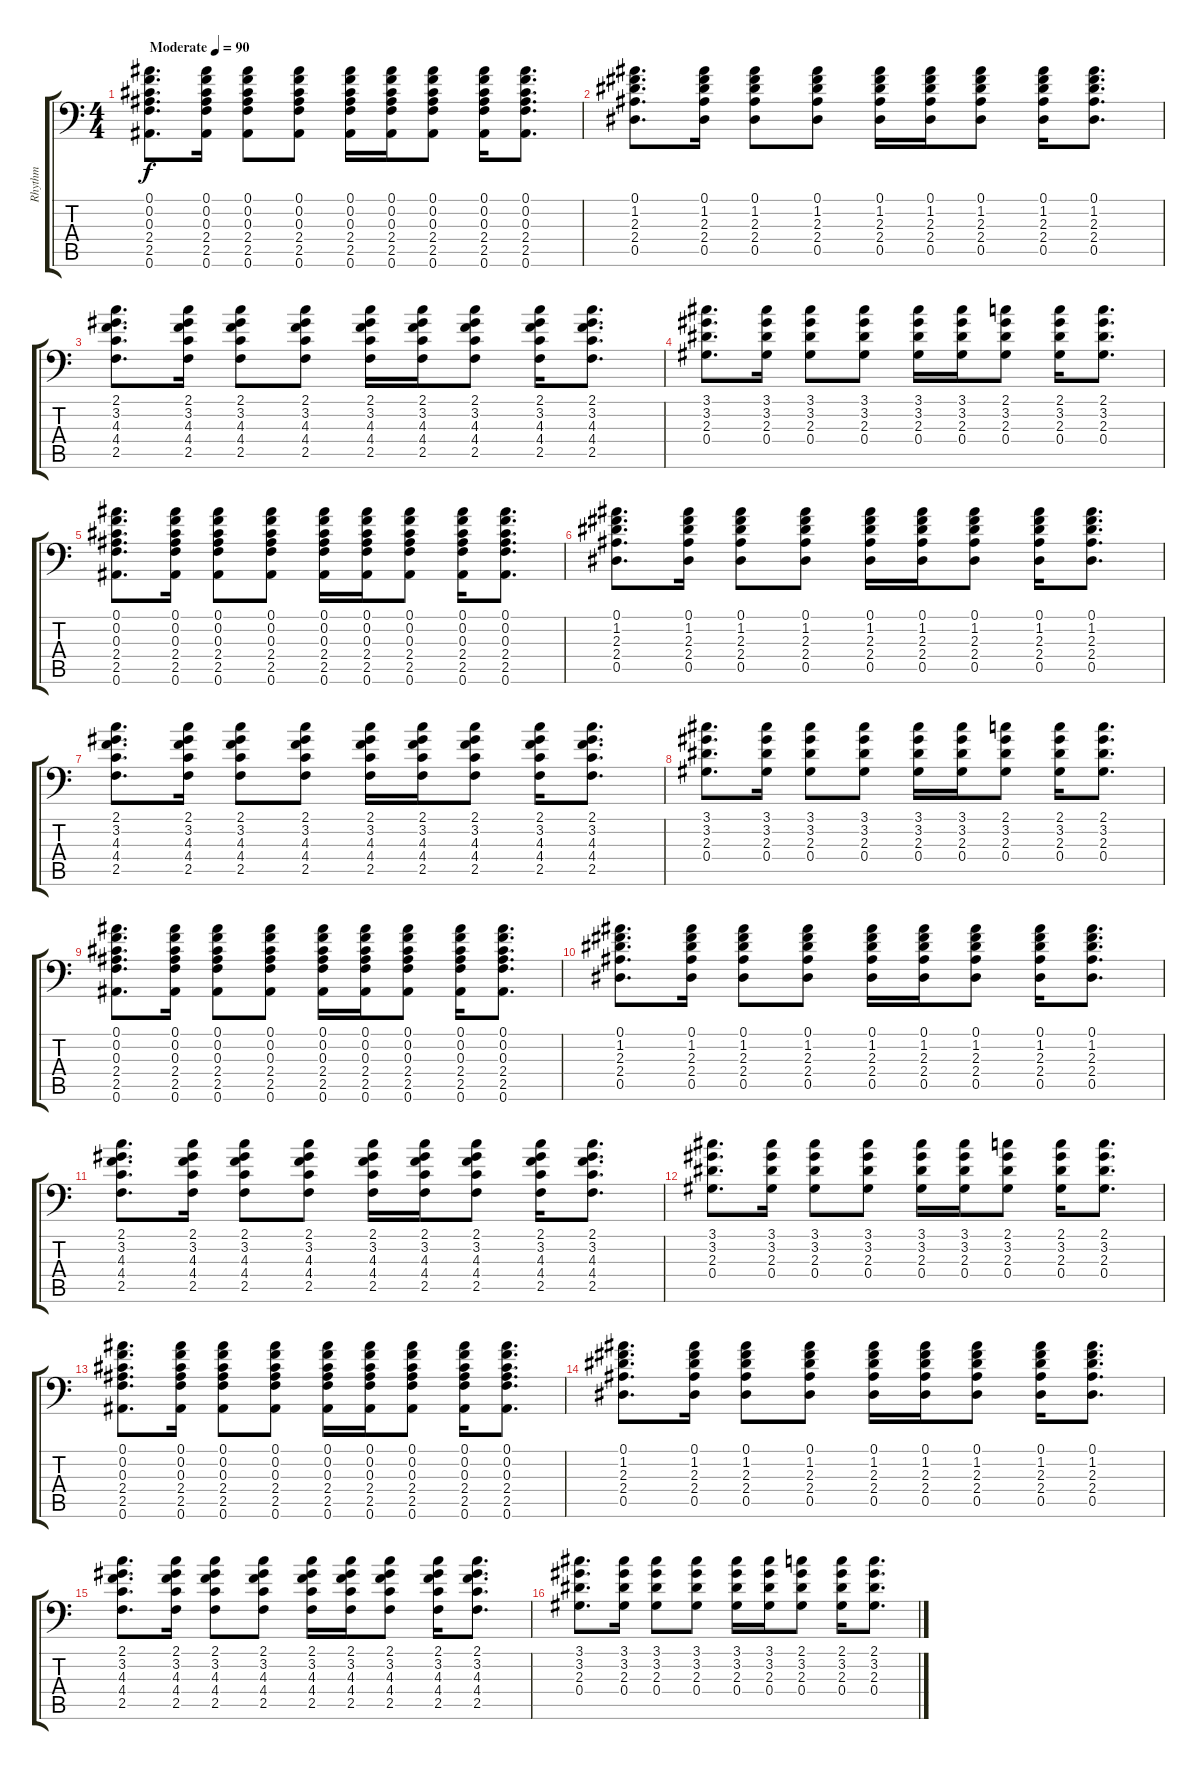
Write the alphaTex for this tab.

\track ("Rhythm" "Rhythm") {instrument acousticguitarsteel}
\staff {score tabs}
\tuning (Bb3 F3 Db3 Ab2 Eb2 Bb1) {hide}
\ts (4 4)
\tempo (90 "Moderate")
\clef f4
\ks c
(0.1 0.2 0.3 2.4 2.5 0.6).8{d dy f instrument acousticguitarsteel} (0.1 0.2 0.3 2.4 2.5 0.6).16 (0.1 0.2 0.3 2.4 2.5 0.6).8 (0.1 0.2 0.3 2.4 2.5 0.6).8 (0.1 0.2 0.3 2.4 2.5 0.6).16 (0.1 0.2 0.3 2.4 2.5 0.6).16 (0.1 0.2 0.3 2.4 2.5 0.6).8 (0.1 0.2 0.3 2.4 2.5 0.6).16 (0.1 0.2 0.3 2.4 2.5 0.6).8{d} |
(0.1 1.2 2.3 2.4 0.5).8{d} (0.1 1.2 2.3 2.4 0.5).16 (0.1 1.2 2.3 2.4 0.5).8 (0.1 1.2 2.3 2.4 0.5).8 (0.1 1.2 2.3 2.4 0.5).16 (0.1 1.2 2.3 2.4 0.5).16 (0.1 1.2 2.3 2.4 0.5).8 (0.1 1.2 2.3 2.4 0.5).16 (0.1 1.2 2.3 2.4 0.5).8{d} |
(2.1 3.2 4.3 4.4 2.5).8{d} (2.1 3.2 4.3 4.4 2.5).16 (2.1 3.2 4.3 4.4 2.5).8 (2.1 3.2 4.3 4.4 2.5).8 (2.1 3.2 4.3 4.4 2.5).16 (2.1 3.2 4.3 4.4 2.5).16 (2.1 3.2 4.3 4.4 2.5).8 (2.1 3.2 4.3 4.4 2.5).16 (2.1 3.2 4.3 4.4 2.5).8{d} |
(3.1 3.2 2.3 0.4).8{d} (3.1 3.2 2.3 0.4).16 (3.1 3.2 2.3 0.4).8 (3.1 3.2 2.3 0.4).8 (3.1 3.2 2.3 0.4).16 (3.1 3.2 2.3 0.4).16 (2.1 3.2 2.3 0.4).8 (2.1 3.2 2.3 0.4).16 (2.1 3.2 2.3 0.4).8{d} |
(0.1 0.2 0.3 2.4 2.5 0.6).8{d} (0.1 0.2 0.3 2.4 2.5 0.6).16 (0.1 0.2 0.3 2.4 2.5 0.6).8 (0.1 0.2 0.3 2.4 2.5 0.6).8 (0.1 0.2 0.3 2.4 2.5 0.6).16 (0.1 0.2 0.3 2.4 2.5 0.6).16 (0.1 0.2 0.3 2.4 2.5 0.6).8 (0.1 0.2 0.3 2.4 2.5 0.6).16 (0.1 0.2 0.3 2.4 2.5 0.6).8{d} |
(0.1 1.2 2.3 2.4 0.5).8{d} (0.1 1.2 2.3 2.4 0.5).16 (0.1 1.2 2.3 2.4 0.5).8 (0.1 1.2 2.3 2.4 0.5).8 (0.1 1.2 2.3 2.4 0.5).16 (0.1 1.2 2.3 2.4 0.5).16 (0.1 1.2 2.3 2.4 0.5).8 (0.1 1.2 2.3 2.4 0.5).16 (0.1 1.2 2.3 2.4 0.5).8{d} |
(2.1 3.2 4.3 4.4 2.5).8{d} (2.1 3.2 4.3 4.4 2.5).16 (2.1 3.2 4.3 4.4 2.5).8 (2.1 3.2 4.3 4.4 2.5).8 (2.1 3.2 4.3 4.4 2.5).16 (2.1 3.2 4.3 4.4 2.5).16 (2.1 3.2 4.3 4.4 2.5).8 (2.1 3.2 4.3 4.4 2.5).16 (2.1 3.2 4.3 4.4 2.5).8{d} |
(3.1 3.2 2.3 0.4).8{d} (3.1 3.2 2.3 0.4).16 (3.1 3.2 2.3 0.4).8 (3.1 3.2 2.3 0.4).8 (3.1 3.2 2.3 0.4).16 (3.1 3.2 2.3 0.4).16 (2.1 3.2 2.3 0.4).8 (2.1 3.2 2.3 0.4).16 (2.1 3.2 2.3 0.4).8{d} |
(0.1 0.2 0.3 2.4 2.5 0.6).8{d} (0.1 0.2 0.3 2.4 2.5 0.6).16 (0.1 0.2 0.3 2.4 2.5 0.6).8 (0.1 0.2 0.3 2.4 2.5 0.6).8 (0.1 0.2 0.3 2.4 2.5 0.6).16 (0.1 0.2 0.3 2.4 2.5 0.6).16 (0.1 0.2 0.3 2.4 2.5 0.6).8 (0.1 0.2 0.3 2.4 2.5 0.6).16 (0.1 0.2 0.3 2.4 2.5 0.6).8{d} |
(0.1 1.2 2.3 2.4 0.5).8{d} (0.1 1.2 2.3 2.4 0.5).16 (0.1 1.2 2.3 2.4 0.5).8 (0.1 1.2 2.3 2.4 0.5).8 (0.1 1.2 2.3 2.4 0.5).16 (0.1 1.2 2.3 2.4 0.5).16 (0.1 1.2 2.3 2.4 0.5).8 (0.1 1.2 2.3 2.4 0.5).16 (0.1 1.2 2.3 2.4 0.5).8{d} |
(2.1 3.2 4.3 4.4 2.5).8{d} (2.1 3.2 4.3 4.4 2.5).16 (2.1 3.2 4.3 4.4 2.5).8 (2.1 3.2 4.3 4.4 2.5).8 (2.1 3.2 4.3 4.4 2.5).16 (2.1 3.2 4.3 4.4 2.5).16 (2.1 3.2 4.3 4.4 2.5).8 (2.1 3.2 4.3 4.4 2.5).16 (2.1 3.2 4.3 4.4 2.5).8{d} |
(3.1 3.2 2.3 0.4).8{d} (3.1 3.2 2.3 0.4).16 (3.1 3.2 2.3 0.4).8 (3.1 3.2 2.3 0.4).8 (3.1 3.2 2.3 0.4).16 (3.1 3.2 2.3 0.4).16 (2.1 3.2 2.3 0.4).8 (2.1 3.2 2.3 0.4).16 (2.1 3.2 2.3 0.4).8{d} |
(0.1 0.2 0.3 2.4 2.5 0.6).8{d} (0.1 0.2 0.3 2.4 2.5 0.6).16 (0.1 0.2 0.3 2.4 2.5 0.6).8 (0.1 0.2 0.3 2.4 2.5 0.6).8 (0.1 0.2 0.3 2.4 2.5 0.6).16 (0.1 0.2 0.3 2.4 2.5 0.6).16 (0.1 0.2 0.3 2.4 2.5 0.6).8 (0.1 0.2 0.3 2.4 2.5 0.6).16 (0.1 0.2 0.3 2.4 2.5 0.6).8{d} |
(0.1 1.2 2.3 2.4 0.5).8{d} (0.1 1.2 2.3 2.4 0.5).16 (0.1 1.2 2.3 2.4 0.5).8 (0.1 1.2 2.3 2.4 0.5).8 (0.1 1.2 2.3 2.4 0.5).16 (0.1 1.2 2.3 2.4 0.5).16 (0.1 1.2 2.3 2.4 0.5).8 (0.1 1.2 2.3 2.4 0.5).16 (0.1 1.2 2.3 2.4 0.5).8{d} |
(2.1 3.2 4.3 4.4 2.5).8{d} (2.1 3.2 4.3 4.4 2.5).16 (2.1 3.2 4.3 4.4 2.5).8 (2.1 3.2 4.3 4.4 2.5).8 (2.1 3.2 4.3 4.4 2.5).16 (2.1 3.2 4.3 4.4 2.5).16 (2.1 3.2 4.3 4.4 2.5).8 (2.1 3.2 4.3 4.4 2.5).16 (2.1 3.2 4.3 4.4 2.5).8{d} |
(3.1 3.2 2.3 0.4).8{d} (3.1 3.2 2.3 0.4).16 (3.1 3.2 2.3 0.4).8 (3.1 3.2 2.3 0.4).8 (3.1 3.2 2.3 0.4).16 (3.1 3.2 2.3 0.4).16 (2.1 3.2 2.3 0.4).8 (2.1 3.2 2.3 0.4).16 (2.1 3.2 2.3 0.4).8{d}
